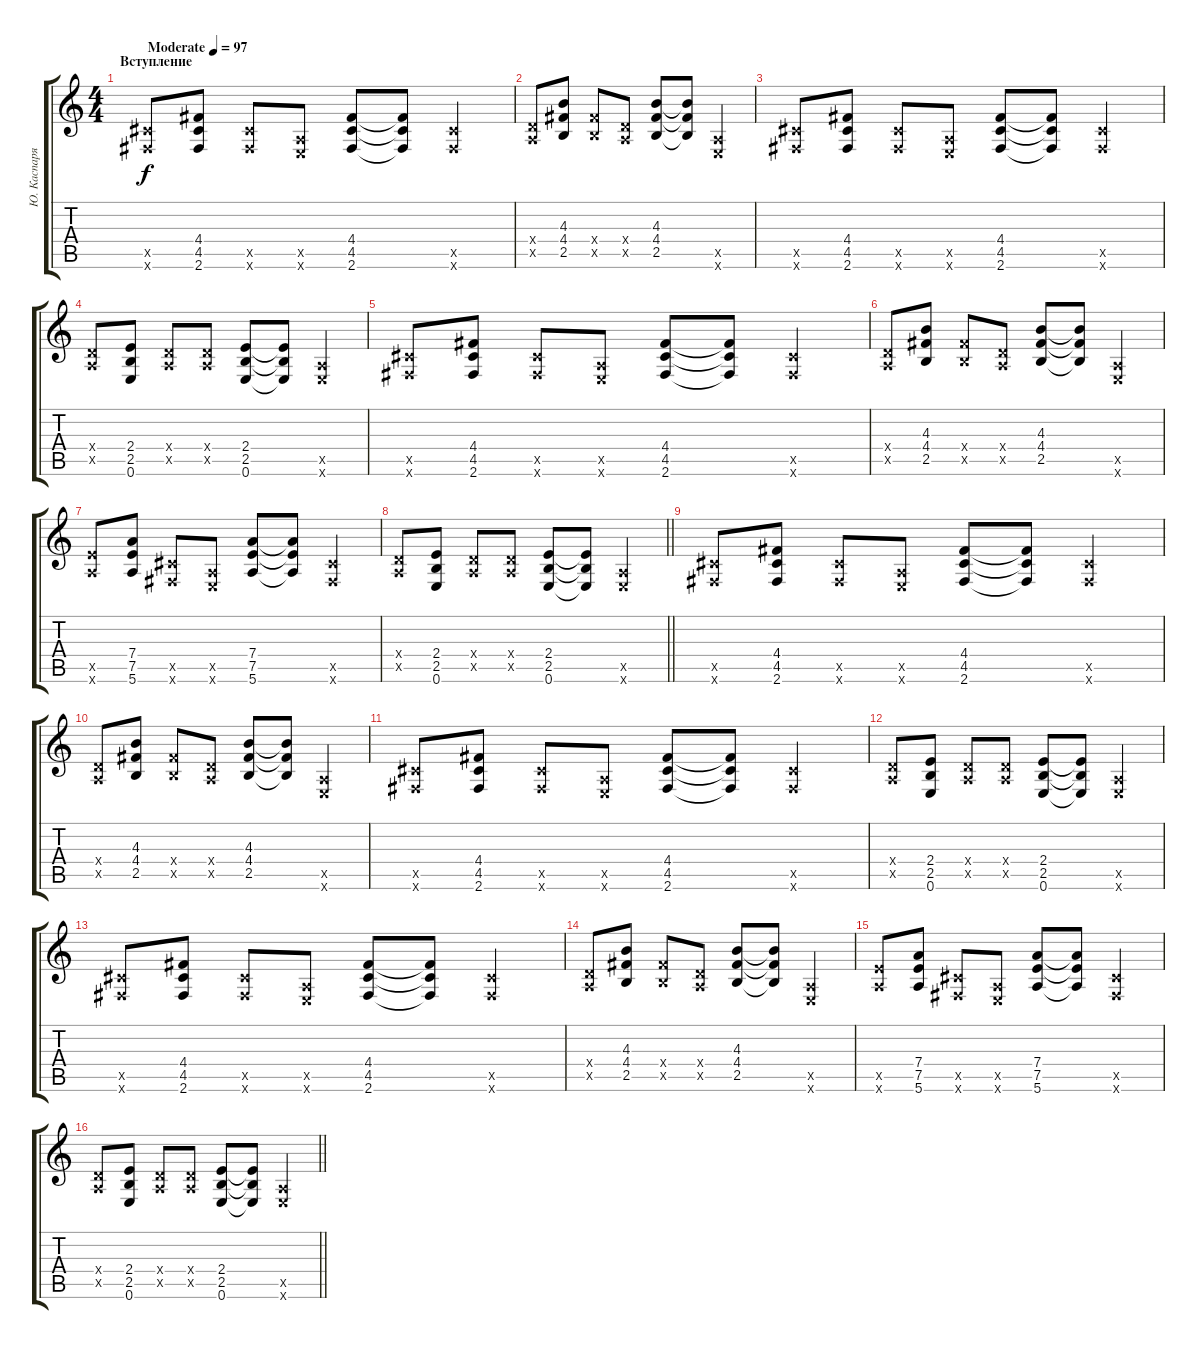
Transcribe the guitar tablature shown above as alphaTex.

\track ("Ю. Каспарян (доп. гитара)" "Ю. Каспаря") {instrument distortionguitar}
\staff {score tabs}
\tuning (E4 B3 G3 D3 A2 E2) {hide}
\ts (4 4)
\section ("" "Вступление")
\tempo (97 "Moderate")
\clef g2
\ks c
(4.5{x} 2.6{x}).8{dy f instrument distortionguitar} (4.4 4.5 2.6).8 (4.5{x} 2.6{x}).8 (0.5{x} 0.6{x}).8 (4.4 4.5 2.6).8 (4.4{t} 4.5{t} 2.6{t}).8 (4.5{x} 2.6{x}).4 |
(0.4{x} 0.5{x}).8 (4.3 4.4 2.5).8 (4.4{x} 2.5{x}).8 (0.4{x} 0.5{x}).8 (4.3 4.4 2.5).8 (4.3{t} 4.4{t} 2.5{t}).8 (0.5{x} 0.6{x}).4 |
(4.5{x} 2.6{x}).8 (4.4 4.5 2.6).8 (4.5{x} 2.6{x}).8 (0.5{x} 0.6{x}).8 (4.4 4.5 2.6).8 (4.4{t} 4.5{t} 2.6{t}).8 (4.5{x} 2.6{x}).4 |
(0.4{x} 0.5{x}).8 (2.4 2.5 0.6).8 (0.4{x} 0.5{x}).8 (0.4{x} 0.5{x}).8 (2.4 2.5 0.6).8 (2.4{t} 2.5{t} 0.6{t}).8 (0.5{x} 0.6{x}).4 |
(4.5{x} 2.6{x}).8 (4.4 4.5 2.6).8 (4.5{x} 2.6{x}).8 (0.5{x} 0.6{x}).8 (4.4 4.5 2.6).8 (4.4{t} 4.5{t} 2.6{t}).8 (4.5{x} 2.6{x}).4 |
(0.4{x} 0.5{x}).8 (4.3 4.4 2.5).8 (4.4{x} 2.5{x}).8 (0.4{x} 0.5{x}).8 (4.3 4.4 2.5).8 (4.3{t} 4.4{t} 2.5{t}).8 (0.5{x} 0.6{x}).4 |
(7.5{x} 5.6{x}).8 (7.4 7.5 5.6).8 (4.5{x} 2.6{x}).8 (0.5{x} 0.6{x}).8 (7.4 7.5 5.6).8 (7.4{t} 7.5{t} 5.6{t}).8 (4.5{x} 2.6{x}).4 |
\barLineRight lightlight
(0.4{x} 0.5{x}).8 (2.4 2.5 0.6).8 (0.4{x} 0.5{x}).8 (0.4{x} 0.5{x}).8 (2.4 2.5 0.6).8 (2.4{t} 2.5{t} 0.6{t}).8 (0.5{x} 0.6{x}).4 |
(4.5{x} 2.6{x}).8 (4.4 4.5 2.6).8 (4.5{x} 2.6{x}).8 (0.5{x} 0.6{x}).8 (4.4 4.5 2.6).8 (4.4{t} 4.5{t} 2.6{t}).8 (4.5{x} 2.6{x}).4 |
(0.4{x} 0.5{x}).8 (4.3 4.4 2.5).8 (4.4{x} 2.5{x}).8 (0.4{x} 0.5{x}).8 (4.3 4.4 2.5).8 (4.3{t} 4.4{t} 2.5{t}).8 (0.5{x} 0.6{x}).4 |
(4.5{x} 2.6{x}).8 (4.4 4.5 2.6).8 (4.5{x} 2.6{x}).8 (0.5{x} 0.6{x}).8 (4.4 4.5 2.6).8 (4.4{t} 4.5{t} 2.6{t}).8 (4.5{x} 2.6{x}).4 |
(0.4{x} 0.5{x}).8 (2.4 2.5 0.6).8 (0.4{x} 0.5{x}).8 (0.4{x} 0.5{x}).8 (2.4 2.5 0.6).8 (2.4{t} 2.5{t} 0.6{t}).8 (0.5{x} 0.6{x}).4 |
(4.5{x} 2.6{x}).8 (4.4 4.5 2.6).8 (4.5{x} 2.6{x}).8 (0.5{x} 0.6{x}).8 (4.4 4.5 2.6).8 (4.4{t} 4.5{t} 2.6{t}).8 (4.5{x} 2.6{x}).4 |
(0.4{x} 0.5{x}).8 (4.3 4.4 2.5).8 (4.4{x} 2.5{x}).8 (0.4{x} 0.5{x}).8 (4.3 4.4 2.5).8 (4.3{t} 4.4{t} 2.5{t}).8 (0.5{x} 0.6{x}).4 |
(7.5{x} 5.6{x}).8 (7.4 7.5 5.6).8 (4.5{x} 2.6{x}).8 (0.5{x} 0.6{x}).8 (7.4 7.5 5.6).8 (7.4{t} 7.5{t} 5.6{t}).8 (4.5{x} 2.6{x}).4 |
\barLineRight lightlight
(0.4{x} 0.5{x}).8 (2.4 2.5 0.6).8 (0.4{x} 0.5{x}).8 (0.4{x} 0.5{x}).8 (2.4 2.5 0.6).8 (2.4{t} 2.5{t} 0.6{t}).8 (0.5{x} 0.6{x}).4
